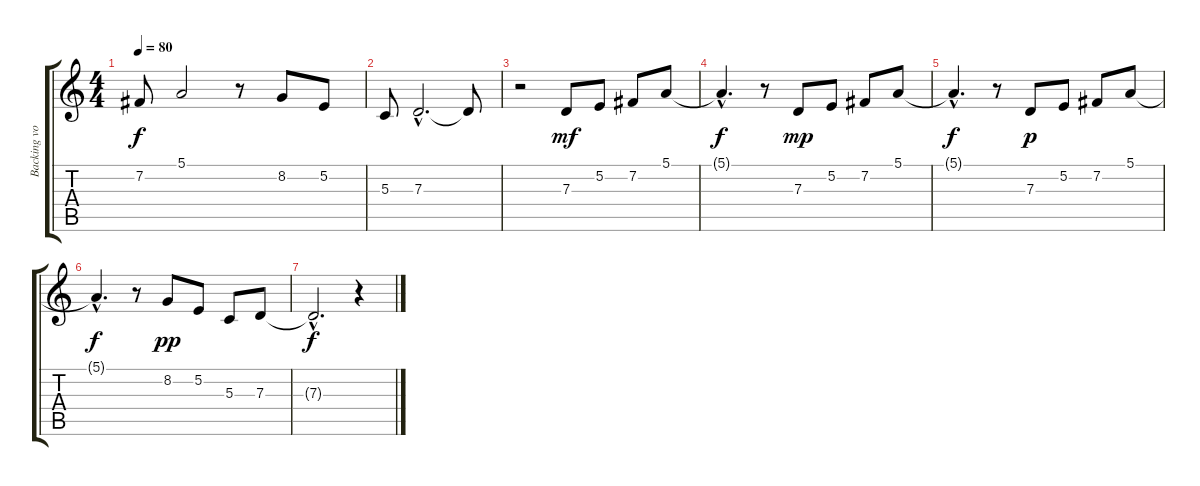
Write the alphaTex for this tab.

\track ("Backing vocal" "Backing vo") {instrument choiraahs}
\staff {score tabs}
\tuning (E4 B3 G3 D3 A2 E2) {hide}
\ts (4 4)
\tempo 80
\clef g2
\ks c
7.2.8{dy f} 5.1.2 r.8 8.2.8 5.2.8 |
5.3.8 7.3{hac}.2{d} 7.3{t}.8 |
r.2 7.3.8{dy mf} 5.2.8 7.2.8 5.1.8 |
5.1{hac t}.4{d dy f} r.8 7.3.8{dy mp} 5.2.8 7.2.8 5.1.8 |
5.1{hac t}.4{d dy f} r.8 7.3.8{dy p} 5.2.8 7.2.8 5.1.8 |
5.1{hac t}.4{d dy f} r.8 8.2.8{dy pp} 5.2.8 5.3.8 7.3.8 |
7.3{hac t}.2{d dy f} r.4
